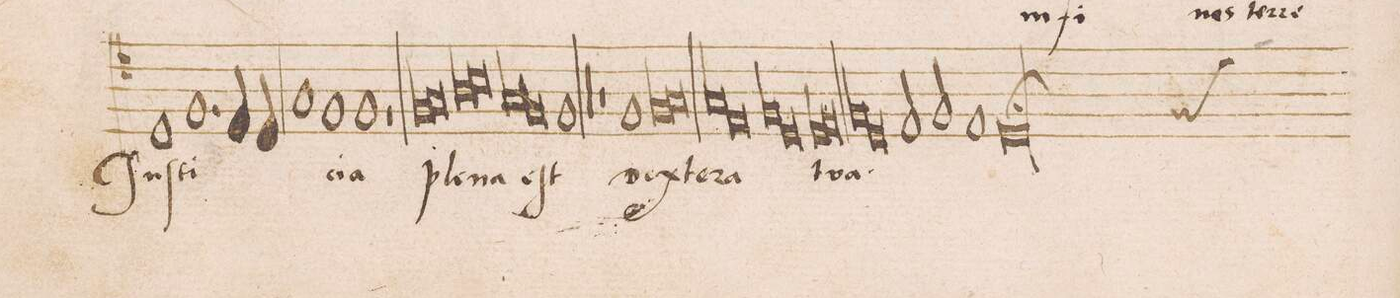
**kern	**text
*I"TENOR	*
*clefC4	*
*k[]	*
*met(C|)	*
*M2/1	*
1D	Iu-
1.F	-ſti-
=56-	=56-
4E/	.
4D/	.
1G	.
=57-	=57-
1F	-ci-
1F	-a
=58-	=58-
1r	.
*lig	*
1F	ple-
=59-	=59-
1G	.
*Xlig	*
*lig	*
1A	.
=60-	=60-
1B	.
*Xlig	*
*lig	*
1G	-na
=61-	=61-
1F	.
*Xlig	*
1F	eſt
=62-	=62-
00r	.
=63-	=63-
=64-	=64-
1r	.
1F	dex-
=65-	=65-
*lig	*
1F	-te-
1G	.
*Xlig	*
=66-	=66-
*lig	*
1G	-ra
1E	.
*Xlig	*
=67-	=67-
*lig	*
1F	.
1D	.
*Xlig	*
=68-	=68-
*lig	*
1D	tu-
1E	.
*Xlig	*
=69-	=69-
*lig	*
1F	-a.
1D	.
*Xlig	*
=70-	=70-
2E/	.
2F/	.
1E	.
=71-	=71-
*custos:F	*
0D;l	.
=72||-	=72||-
*-	*-
